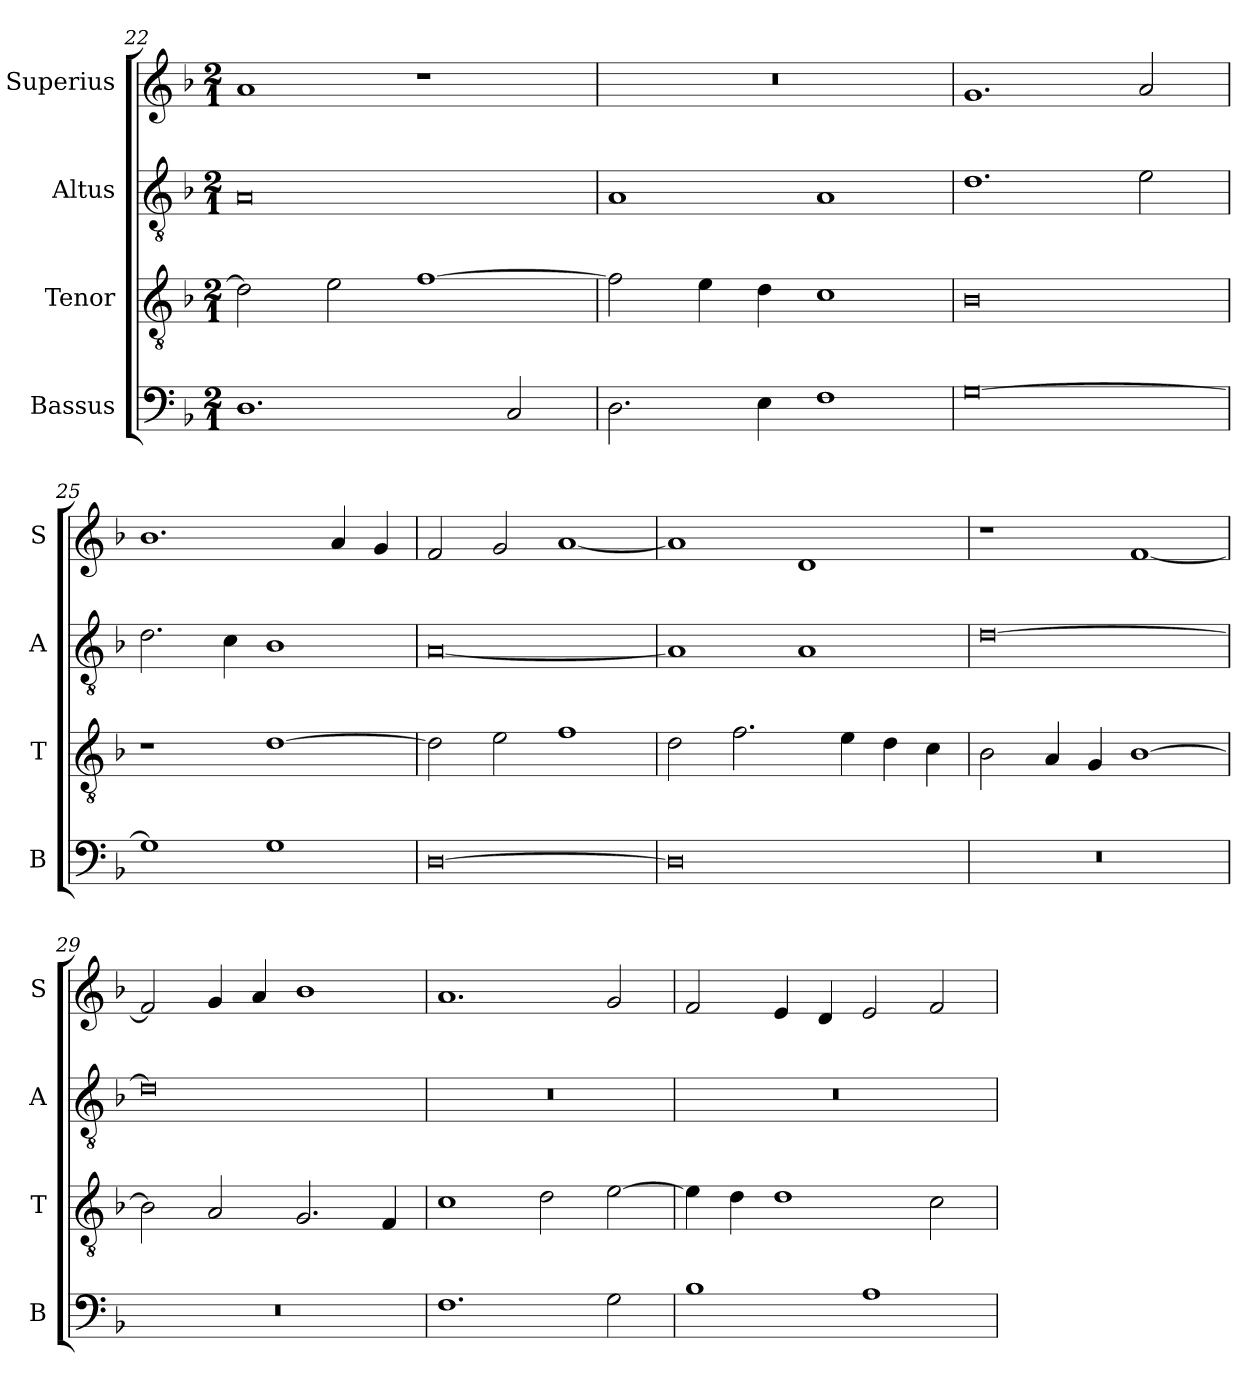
**kern	**kern	**kern	**kern
*part4	*part3	*part2	*part1
*staff4	*staff3	*staff2	*staff1
*I"Bassus	*I"Tenor	*I"Altus	*I"Superius
*I'B	*I'T	*I'A	*I'S
*clefF4	*clefGv2	*clefGv2	*clefG2
*k[b-]	*k[b-]	*k[b-]	*k[b-]
*d:	*d:	*d:	*d:
*M2/1	*M2/1	*M2/1	*M2/1
=22	=22	=22	=22
1.D	2d]	0A	1a
.	2e	.	.
.	[1f	.	1r
2C	.	.	.
=23	=23	=23	=23
2.D	2f]	1A	0r
.	4e	.	.
4E	4d	.	.
1F	1c	1A	.
=24	=24	=24	=24
[0G	0B-	1.d	1.g
.	.	2e	2a
=25	=25	=25	=25
1G]	1r	2.d	1.b-
.	.	4c	.
1G	[1d	1B-	.
.	.	.	4a
.	.	.	4g
=26	=26	=26	=26
[0D	2d]	[0A	2f
.	2e	.	2g
.	1f	.	[1a
=27	=27	=27	=27
0D]	2d	1A]	1a]
.	2.f	.	.
.	.	1A	1d
.	4e	.	.
.	4d	.	.
.	4c	.	.
=28	=28	=28	=28
0r	2B-	[0d	1r
.	4A	.	.
.	4G	.	.
.	[1B-	.	[1f
=29	=29	=29	=29
0r	2B-]	0d]	2f]
.	2A	.	4g
.	.	.	4a
.	2.G	.	1b-
.	4F	.	.
=30	=30	=30	=30
1.F	1c	0r	1.a
.	2d	.	.
2G	[2e	.	2g
=31	=31	=31	=31
1B-	4e]	0r	2f
.	4d	.	.
.	1d	.	4e
.	.	.	4d
1A	.	.	2e
.	2c	.	2f
=	=	=	=
*-	*-	*-	*-
